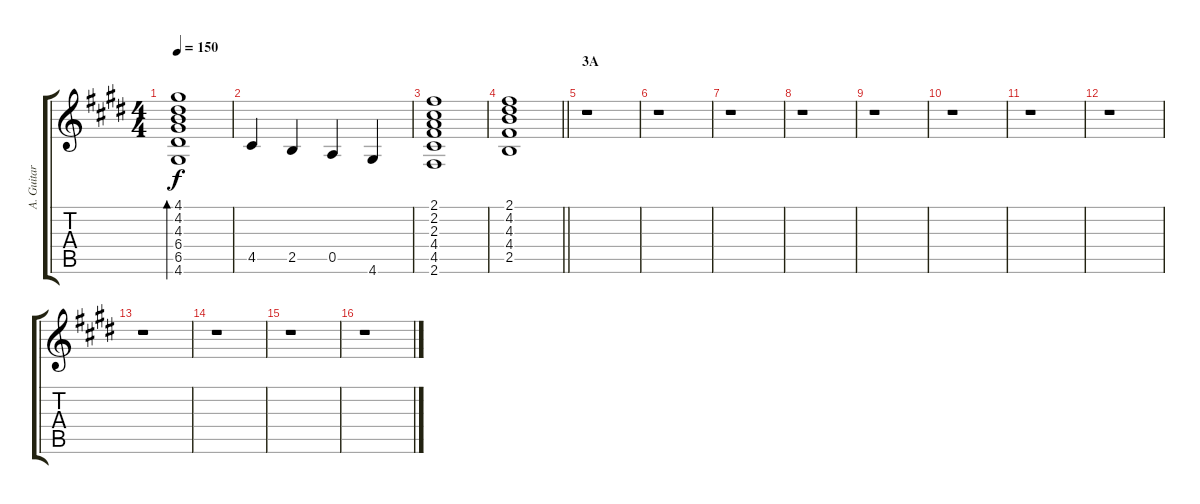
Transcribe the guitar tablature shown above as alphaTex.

\track ("A. Guitar" "A. Guitar") {instrument acousticguitarsteel}
\staff {score tabs}
\tuning (E4 B3 G3 D3 A2 E2) {hide}
\ts (4 4)
\tempo 150
\clef g2
\ks e
(4.1 4.2 4.3 6.4 6.5 4.6).1{bd 240 dy f} |
4.5.4 2.5.4 0.5.4 4.6.4 |
(2.1 2.2 2.3 4.4 4.5 2.6).1 |
\barLineRight lightlight
(2.1 4.2 4.3 4.4 2.5).1 |
\section ("" "3A")
r.1 |
r.1 |
r.1 |
r.1 |
r.1 |
r.1 |
r.1 |
r.1 |
r.1 |
r.1 |
r.1 |
r.1
